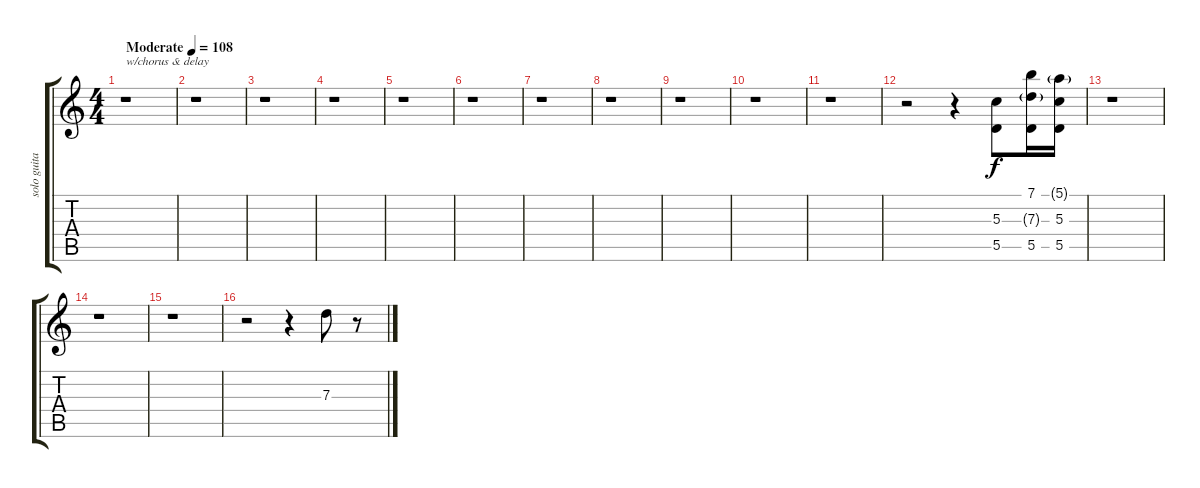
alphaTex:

\track ("solo guitar" "solo guita") {instrument electricguitarjazz}
\staff {score tabs}
\tuning (E4 B3 G3 D3 A2 E2) {hide}
\ts (4 4)
\tempo (108 "Moderate")
\clef g2
\ks c
r.1{txt "w/chorus & delay" dy f instrument electricguitarjazz} |
r.1 |
r.1 |
r.1 |
r.1 |
r.1 |
r.1 |
r.1 |
r.1 |
r.1 |
r.1 |
r.2 r.4 (5.3 5.5).8 (7.1 7.3{g} 5.5).16 (5.1{g} 5.3 5.5).16 |
r.1 |
r.1 |
r.1 |
r.2 r.4 7.3.8 r.8
